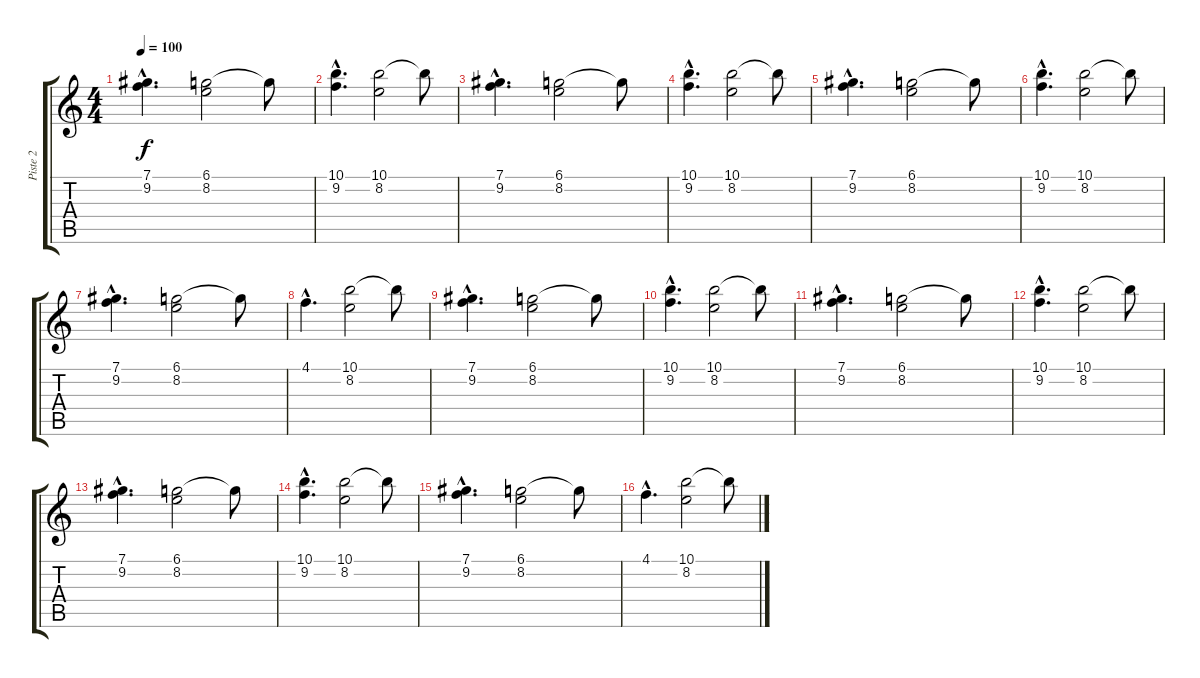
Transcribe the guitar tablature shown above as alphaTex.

\track ("Piste 2" "Piste 2") {instrument distortionguitar}
\staff {score tabs}
\tuning (Db4 Ab3 E3 B2 Gb2 B1) {hide}
\ts (4 4)
\tempo 100
\clef g2
\ks c
(7.1{hac} 9.2{hac}).4{d dy f} (6.1 8.2).2 6.1{t}.8 |
(10.1{hac} 9.2{hac}).4{d} (10.1 8.2).2 10.1{t}.8 |
(7.1{hac} 9.2{hac}).4{d} (6.1 8.2).2 6.1{t}.8 |
(10.1{hac} 9.2{hac}).4{d} (10.1 8.2).2 10.1{t}.8 |
(7.1{hac} 9.2{hac}).4{d} (6.1 8.2).2 6.1{t}.8 |
(10.1{hac} 9.2{hac}).4{d} (10.1 8.2).2 10.1{t}.8 |
(7.1{hac} 9.2{hac}).4{d} (6.1 8.2).2 6.1{t}.8 |
4.1{hac}.4{d instrument electricguitarclean} (10.1 8.2).2 10.1{t}.8 |
(7.1{hac} 9.2{hac}).4{d} (6.1 8.2).2 6.1{t}.8 |
(10.1{hac} 9.2{hac}).4{d} (10.1 8.2).2 10.1{t}.8 |
(7.1{hac} 9.2{hac}).4{d} (6.1 8.2).2 6.1{t}.8 |
(10.1{hac} 9.2{hac}).4{d} (10.1 8.2).2 10.1{t}.8 |
(7.1{hac} 9.2{hac}).4{d} (6.1 8.2).2 6.1{t}.8 |
(10.1{hac} 9.2{hac}).4{d} (10.1 8.2).2 10.1{t}.8 |
(7.1{hac} 9.2{hac}).4{d} (6.1 8.2).2 6.1{t}.8 |
4.1{hac}.4{d} (10.1 8.2).2 10.1{t}.8
